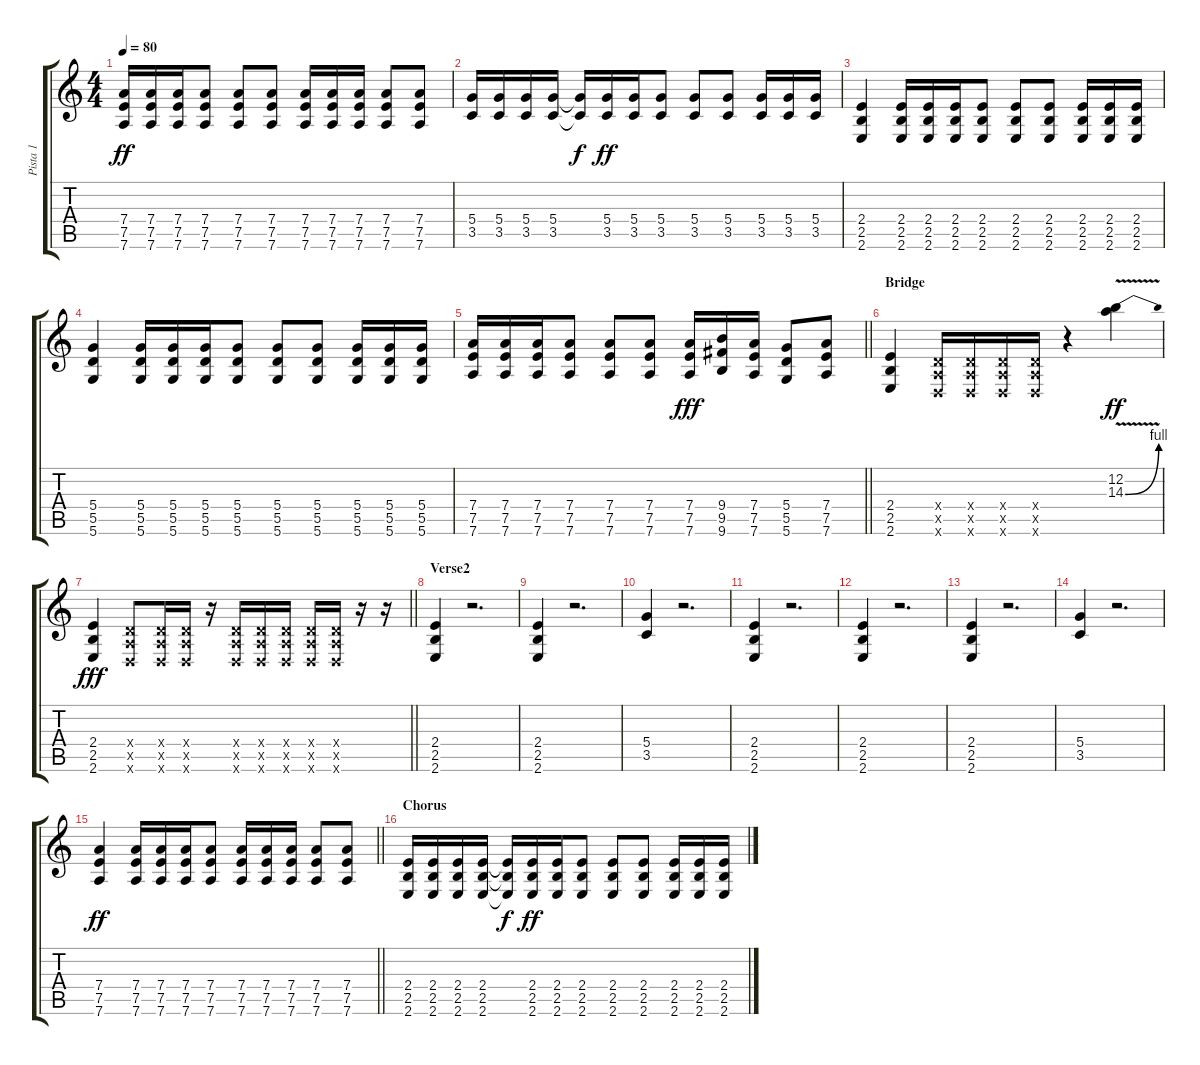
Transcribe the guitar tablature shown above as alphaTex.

\track ("Pista 1" "Pista 1") {instrument distortionguitar}
\staff {score tabs}
\tuning (E4 B3 G3 D3 A2 D2) {hide}
\ts (4 4)
\tempo 80
\clef g2
\ks c
(7.4 7.5 7.6).16{dy ff} (7.4 7.5 7.6).16 (7.4 7.5 7.6).16 (7.4 7.5 7.6).8 (7.4 7.5 7.6).8 (7.4 7.5 7.6).8 (7.4 7.5 7.6).16 (7.4 7.5 7.6).16 (7.4 7.5 7.6).16 (7.4 7.5 7.6).8 (7.4 7.5 7.6).8 |
(5.4 3.5).16 (5.4 3.5).16 (5.4 3.5).16 (5.4 3.5).16 (5.4{t} 3.5{t}).16{dy f} (5.4 3.5).16{dy ff} (5.4 3.5).16 (5.4 3.5).8 (5.4 3.5).8 (5.4 3.5).8 (5.4 3.5).16 (5.4 3.5).16 (5.4 3.5).16 |
(2.4 2.5 2.6).4 (2.4 2.5 2.6).16 (2.4 2.5 2.6).16 (2.4 2.5 2.6).16 (2.4 2.5 2.6).8 (2.4 2.5 2.6).8 (2.4 2.5 2.6).8 (2.4 2.5 2.6).16 (2.4 2.5 2.6).16 (2.4 2.5 2.6).16 |
(5.4 5.5 5.6).4 (5.4 5.5 5.6).16 (5.4 5.5 5.6).16 (5.4 5.5 5.6).16 (5.4 5.5 5.6).8 (5.4 5.5 5.6).8 (5.4 5.5 5.6).8 (5.4 5.5 5.6).16 (5.4 5.5 5.6).16 (5.4 5.5 5.6).16 |
\barLineRight lightlight
(7.4 7.5 7.6).16 (7.4 7.5 7.6).16 (7.4 7.5 7.6).16 (7.4 7.5 7.6).8 (7.4 7.5 7.6).8 (7.4 7.5 7.6).8 (7.4 7.5 7.6).16{dy fff} (9.4 9.5 9.6).16 (7.4 7.5 7.6).16 (5.4 5.5 5.6).8 (7.4 7.5 7.6).8 |
\section ("" "Bridge")
(2.4 2.5 2.6).4 (0.4{x} 0.5{x} 0.6{x}).16 (0.4{x} 0.5{x} 0.6{x}).16 (0.4{x} 0.5{x} 0.6{x}).16 (0.4{x} 0.5{x} 0.6{x}).16 r.4 (12.2 14.3{be (bend 0 0 60 4) v}).4{dy ff} |
\barLineRight lightlight
(2.4 2.5 2.6).4{dy fff} (0.4{x} 0.5{x} 0.6{x}).8 (0.4{x} 0.5{x} 0.6{x}).16 (0.4{x} 0.5{x} 0.6{x}).16 r.16 (0.4{x} 0.5{x} 0.6{x}).16 (0.4{x} 0.5{x} 0.6{x}).16 (0.4{x} 0.5{x} 0.6{x}).16 (0.4{x} 0.5{x} 0.6{x}).16 (0.4{x} 0.5{x} 0.6{x}).16 r.16 r.16 |
\section ("" "Verse2")
(2.4 2.5 2.6).4 r.2{d} |
(2.4 2.5 2.6).4 r.2{d} |
(5.4 3.5).4 r.2{d} |
(2.4 2.5 2.6).4 r.2{d} |
(2.4 2.5 2.6).4 r.2{d} |
(2.4 2.5 2.6).4 r.2{d} |
(5.4 3.5).4 r.2{d} |
\barLineRight lightlight
(7.4 7.5 7.6).4{dy ff} (7.4 7.5 7.6).16 (7.4 7.5 7.6).16 (7.4 7.5 7.6).16 (7.4 7.5 7.6).8 (7.4 7.5 7.6).16 (7.4 7.5 7.6).16 (7.4 7.5 7.6).16 (7.4 7.5 7.6).8 (7.4 7.5 7.6).8 |
\section ("" "Chorus")
(2.4 2.5 2.6).16 (2.4 2.5 2.6).16 (2.4 2.5 2.6).16 (2.4 2.5 2.6).16 (2.4{t} 2.5{t} 2.6{t}).16{dy f} (2.4 2.5 2.6).16{dy ff} (2.4 2.5 2.6).16 (2.4 2.5 2.6).8 (2.4 2.5 2.6).8 (2.4 2.5 2.6).8 (2.4 2.5 2.6).16 (2.4 2.5 2.6).16 (2.4 2.5 2.6).16
